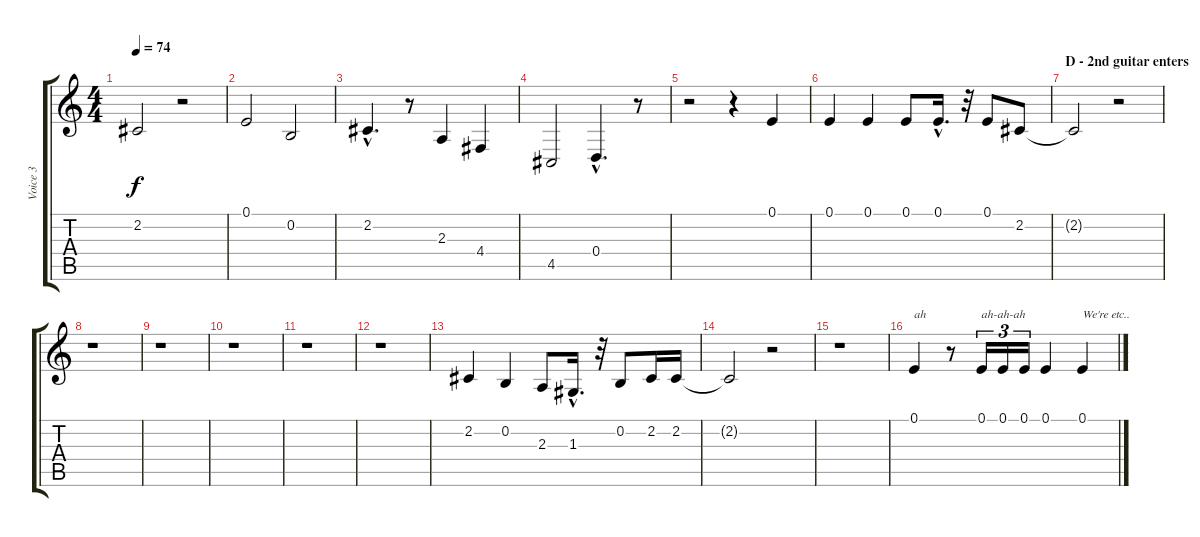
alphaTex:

\track ("Voice 3" "Voice 3") {instrument sopranosax}
\staff {score tabs}
\tuning (E4 B3 G3 D3 A2 E2) {hide}
\ts (4 4)
\tempo 74
\clef g2
\ks c
2.2{t}.2{dy f} r.2 |
0.1.2 0.2.2 |
2.2{hac}.4{d} r.8 2.3.4 4.4.4 |
4.5.2 0.4{hac}.4{d} r.8 |
r.2 r.4 0.1.4 |
0.1.4 0.1.4 0.1.8 0.1{hac}.16{d} r.32 0.1.8 2.2.8 |
\section ("" "D - 2nd guitar enters")
2.2{t}.2 r.2 |
r.1 |
r.1 |
r.1 |
r.1 |
r.1 |
2.2.4 0.2.4 2.3.8 1.3{hac}.16{d} r.32 0.2.8 2.2.16 2.2.16 |
2.2{t}.2 r.2 |
r.1 |
0.1.4{txt "ah"} r.8 0.1.16{tu (3 2) txt "ah-ah-ah"} 0.1.16{tu (3 2)} 0.1.16{tu (3 2)} 0.1.4 0.1.4{txt "We're etc.."}
